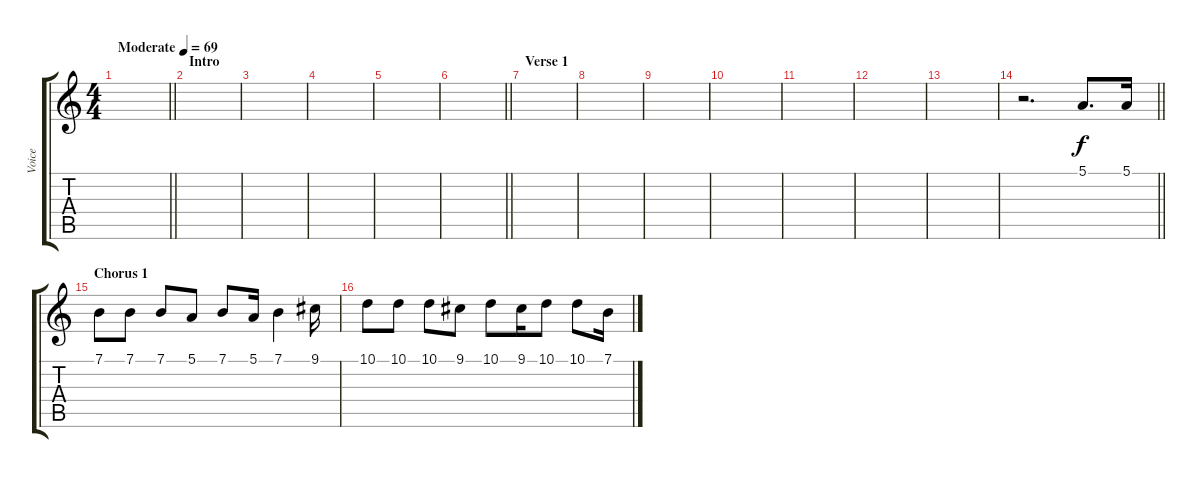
\track ("Voice" "Voice") {instrument sopranosax}
\staff {score tabs}
\tuning (E4 B3 G3 D3 A2 E2) {hide}
\ts (4 4)
\tempo (69 "Moderate")
\clef g2
\barLineRight lightlight
\ks c
|
\section ("" "Intro")
|
|
|
|
\barLineRight lightlight
|
\section ("" "Verse 1")
|
|
|
|
|
|
|
\barLineRight lightlight
r.2{d} 5.1.8{d} 5.1.16 |
\section ("" "Chorus 1")
7.1.8 7.1.8 7.1.8 5.1.8 7.1.8 5.1.16 7.1.4 9.1.16 |
10.1.8 10.1.8 10.1.8 9.1.8 10.1.8 9.1.16 10.1.8 10.1.8 7.1.16
